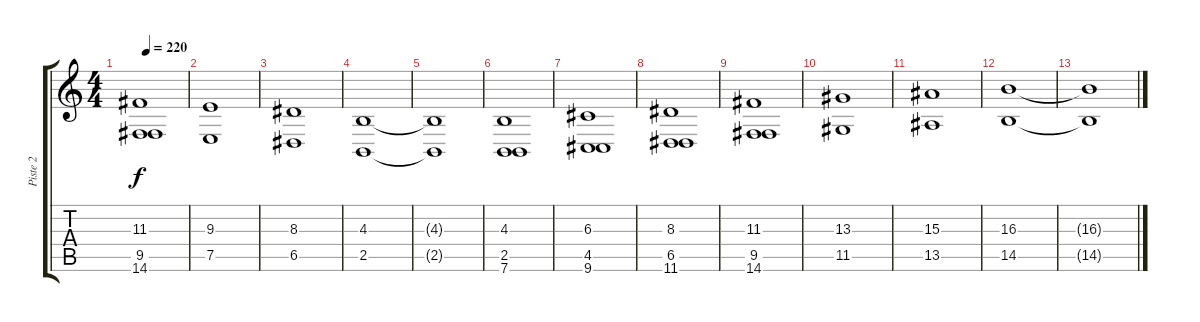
\track ("Piste 2" "Piste 2") {instrument electricgrandpiano}
\staff {score tabs}
\tuning (E4 B3 G3 D3 A2 E2) {hide}
\ts (4 4)
\tempo 220
\clef g2
\ks c
(11.3 9.5 14.6).1{dy f} |
(9.3 7.5).1 |
(8.3 6.5).1 |
(4.3 2.5).1 |
(4.3{t} 2.5{t}).1 |
(4.3 2.5 7.6).1{volume 10 instrument stringensemble1} |
(6.3 4.5 9.6).1 |
(8.3 6.5 11.6).1 |
(11.3 9.5 14.6).1 |
(13.3 11.5).1 |
(15.3 13.5).1 |
(16.3 14.5).1 |
(16.3{t} 14.5{t}).1
